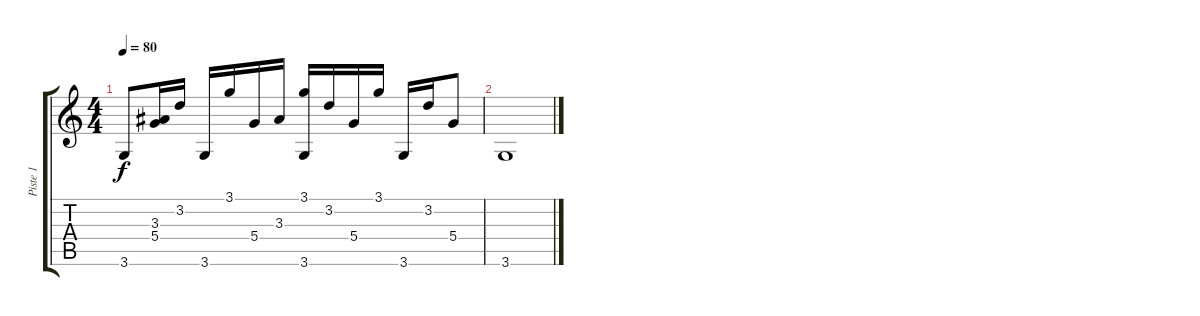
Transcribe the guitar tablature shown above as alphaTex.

\track ("Piste 1" "Piste 1") {instrument acousticguitarsteel}
\staff {score tabs}
\tuning (E4 B3 G3 D3 A2 E2) {hide}
\ts (4 4)
\tempo 80
\clef g2
\ks c
3.6.8{dy f} (3.3 5.4).16 3.2.16 3.6.16 3.1.16 5.4.16 3.3.16 (3.1 3.6).16 3.2.16 5.4.16 3.1.16 3.6.16 3.2.16 5.4.8 |
3.6.1
